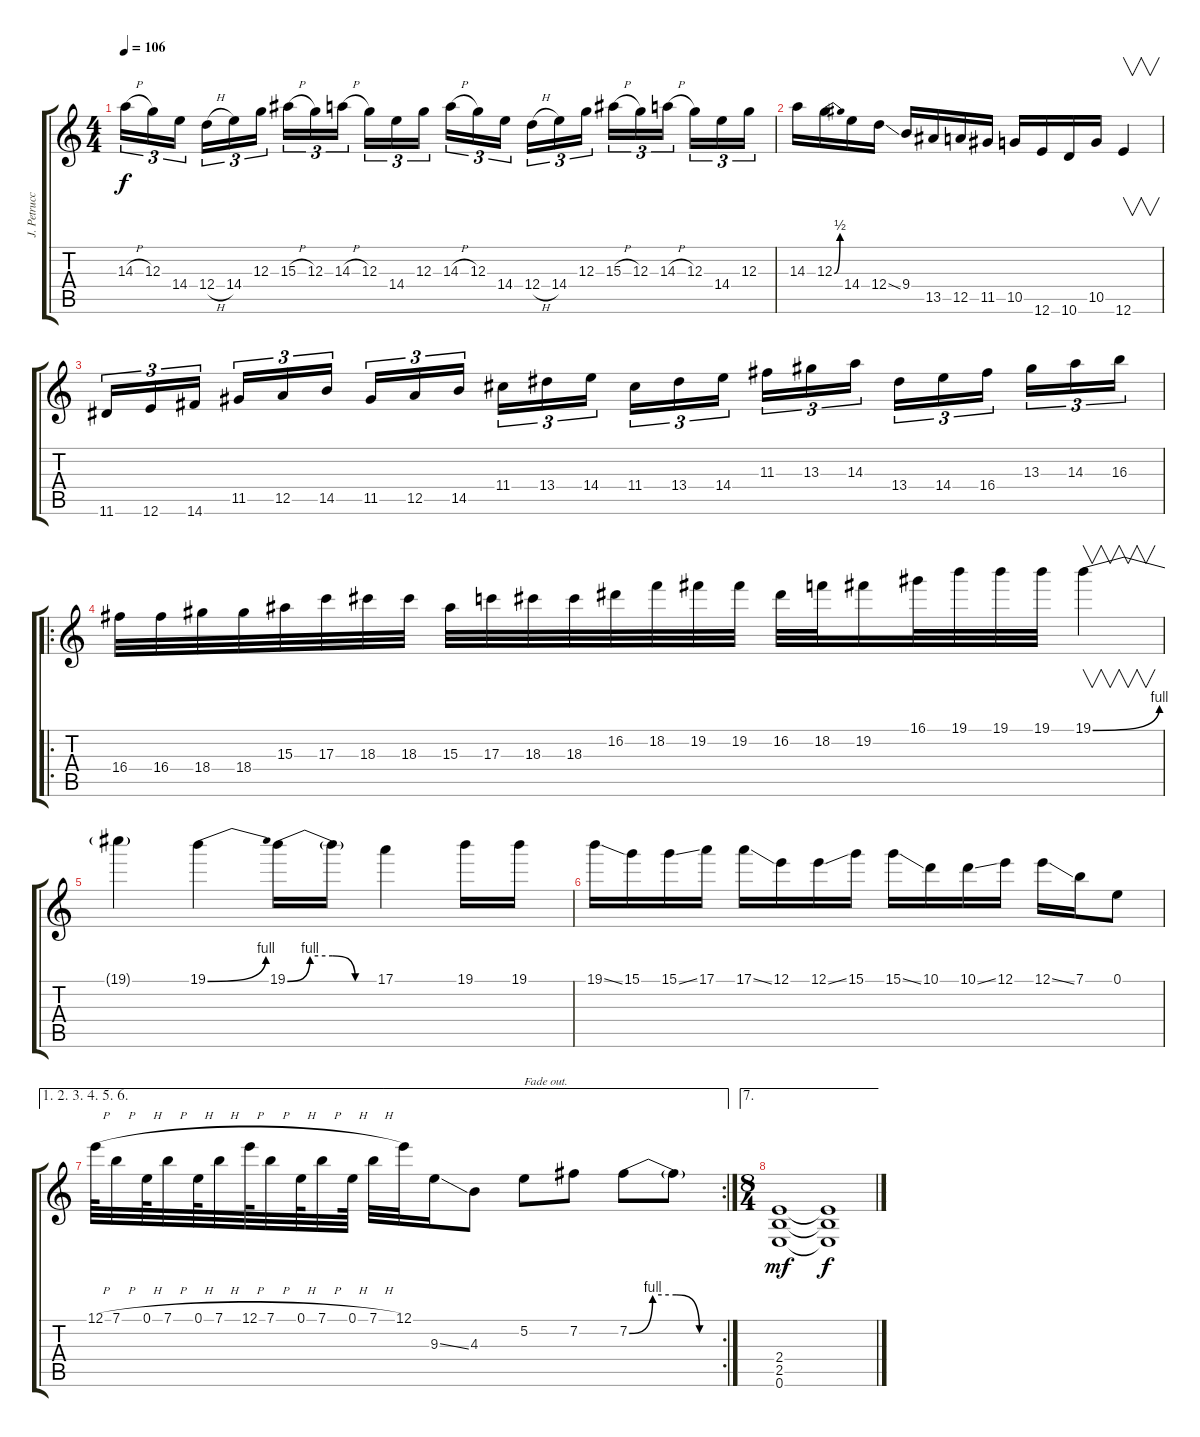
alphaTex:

\track ("J. Petrucci" "J. Petrucc") {instrument overdrivenguitar}
\staff {score tabs}
\tuning (E4 B3 G3 D3 A2 E2) {hide}
\ts (4 4)
\tempo 106
\clef g2
\ks c
14.3{h}.16{tu (3 2) dy f} 12.3.16{tu (3 2)} 14.4.16{tu (3 2)} 12.4{h}.16{tu (3 2)} 14.4.16{tu (3 2)} 12.3.16{tu (3 2)} 15.3{h}.16{tu (3 2)} 12.3.16{tu (3 2)} 14.3{h}.16{tu (3 2)} 12.3.16{tu (3 2)} 14.4.16{tu (3 2)} 12.3.16{tu (3 2)} 14.3{h}.16{tu (3 2)} 12.3.16{tu (3 2)} 14.4.16{tu (3 2)} 12.4{h}.16{tu (3 2)} 14.4.16{tu (3 2)} 12.3.16{tu (3 2)} 15.3{h}.16{tu (3 2)} 12.3.16{tu (3 2)} 14.3{h}.16{tu (3 2)} 12.3.16{tu (3 2)} 14.4.16{tu (3 2)} 12.3.16{tu (3 2)} |
14.3.16 12.3{be (bend 0 0 60 2)}.16 14.4.16 12.4{ss}.16 9.4.16 13.5.16 12.5.16 11.5.16 10.5.16 12.6.16 10.6.16 10.5.16 12.6.4{v} |
11.6.16{tu (3 2)} 12.6.16{tu (3 2)} 14.6.16{tu (3 2)} 11.5.16{tu (3 2)} 12.5.16{tu (3 2)} 14.5.16{tu (3 2)} 11.5.16{tu (3 2)} 12.5.16{tu (3 2)} 14.5.16{tu (3 2)} 11.4.16{tu (3 2)} 13.4.16{tu (3 2)} 14.4.16{tu (3 2)} 11.4.16{tu (3 2)} 13.4.16{tu (3 2)} 14.4.16{tu (3 2)} 11.3.16{tu (3 2)} 13.3.16{tu (3 2)} 14.3.16{tu (3 2)} 13.4.16{tu (3 2)} 14.4.16{tu (3 2)} 16.4.16{tu (3 2)} 13.3.16{tu (3 2)} 14.3.16{tu (3 2)} 16.3.16{tu (3 2)} |
\ro
16.4.32 16.4.32 18.4.32 18.4.32 15.3.32 17.3.32 18.3.32 18.3.32 15.3.32 17.3.32 18.3.32 18.3.32 16.2.32 18.2.32 19.2.32 19.2.32 16.2.32 18.2.32 19.2.16 16.1.32 19.1.32 19.1.32 19.1.32 19.1{be (bend 0 0 60 4)}.4{v} |
19.1{t}.4 19.1{be (bend 0 0 60 4)}.4 19.1{be (custom 0 0 15 4 30 4 45 0 60 0)}.16 19.1{t}.16 17.1.4 19.1.16 19.1.16 |
19.1{ss}.16 15.1.16 15.1{ss}.16 17.1.16 17.1{ss}.16 12.1.16 12.1{ss}.16 15.1.16 15.1{ss}.16 10.1.16 10.1{ss}.16 12.1.16 12.1{ss}.16 7.1.16 0.1.8 |
\ae (1 2 3 4 5 6)
\rc 2
12.1{h}.64 7.1{h}.32 0.1{h}.64 7.1{h}.32 0.1{h}.64 7.1{h}.32 12.1{h}.64 7.1{h}.32 0.1{h}.64 7.1{h}.32 0.1{h}.64 7.1{h}.32 12.1.32 9.3{ss}.16 4.3.8 5.2.8{txt "Fade out."} 7.2.8 7.2{be (custom 0 0 15 4 30 4 45 0 60 0)}.8 7.2{t}.8 |
\ae 7
\ts (8 4)
(2.4 2.5 0.6).1{dy mf} (2.4{t} 2.5{t} 0.6{t}).1{dy f}
